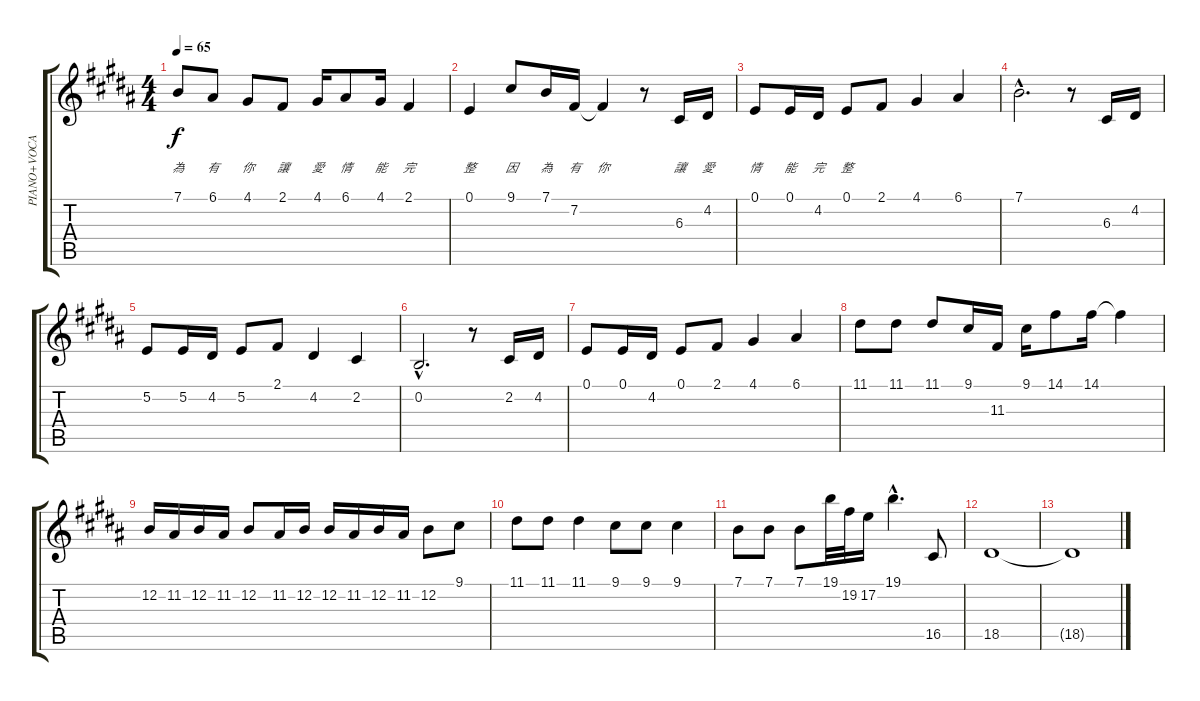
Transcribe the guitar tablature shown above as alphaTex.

\track ("PIANO+VOCAL" "PIANO+VOCA") {instrument brightacousticpiano}
\staff {score tabs}
\tuning (E4 B3 G3 D3 A2 E2) {hide}
\ts (4 4)
\tempo 65
\clef g2
\ks b
7.1.8{lyrics (0 "") lyrics (1 "") lyrics (2 "為") lyrics (3 "") lyrics (4 "") dy f} 6.1.8{lyrics (0 "") lyrics (1 "") lyrics (2 "有") lyrics (3 "") lyrics (4 "")} 4.1.8{lyrics (0 "") lyrics (1 "") lyrics (2 "你") lyrics (3 "") lyrics (4 "")} 2.1.8{lyrics (0 "") lyrics (1 "") lyrics (2 "讓") lyrics (3 "") lyrics (4 "")} 4.1.16{lyrics (0 "") lyrics (1 "") lyrics (2 "愛") lyrics (3 "") lyrics (4 "")} 6.1.8{lyrics (0 "") lyrics (1 "") lyrics (2 "情") lyrics (3 "") lyrics (4 "")} 4.1.16{lyrics (0 "") lyrics (1 "") lyrics (2 "能") lyrics (3 "") lyrics (4 "")} 2.1.4{lyrics (0 "") lyrics (1 "") lyrics (2 "完") lyrics (3 "") lyrics (4 "")} |
0.1.4{lyrics (0 "") lyrics (1 "") lyrics (2 "整") lyrics (3 "") lyrics (4 "")} 9.1.8{lyrics (0 "") lyrics (1 "") lyrics (2 "因") lyrics (3 "") lyrics (4 "")} 7.1.16{lyrics (0 "") lyrics (1 "") lyrics (2 "為") lyrics (3 "") lyrics (4 "")} 7.2.16{lyrics (0 "") lyrics (1 "") lyrics (2 "有") lyrics (3 "") lyrics (4 "")} 7.2{t}.4{lyrics (0 "") lyrics (1 "") lyrics (2 "你") lyrics (3 "") lyrics (4 "")} r.8 6.3.16{lyrics (0 "") lyrics (1 "") lyrics (2 "讓") lyrics (3 "") lyrics (4 "")} 4.2.16{lyrics (0 "") lyrics (1 "") lyrics (2 "愛") lyrics (3 "") lyrics (4 "")} |
0.1.8{lyrics (0 "") lyrics (1 "") lyrics (2 "情") lyrics (3 "") lyrics (4 "")} 0.1.16{lyrics (0 "") lyrics (1 "") lyrics (2 "能") lyrics (3 "") lyrics (4 "")} 4.2.16{lyrics (0 "") lyrics (1 "") lyrics (2 "完") lyrics (3 "") lyrics (4 "")} 0.1.8{lyrics (0 "") lyrics (1 "") lyrics (2 "整") lyrics (3 "") lyrics (4 "")} 2.1.8 4.1.4 6.1.4 |
7.1{hac}.2{d} r.8 6.3.16 4.2.16 |
5.2.8 5.2.16 4.2.16 5.2.8 2.1.8 4.2.4 2.2.4 |
0.2{hac}.2{d} r.8 2.2.16 4.2.16 |
0.1.8 0.1.16 4.2.16 0.1.8 2.1.8 4.1.4 6.1.4 |
11.1.8 11.1.8 11.1.8 9.1.16 11.3.16 9.1.16 14.1.8 14.1.16 14.1{t}.4 |
12.2.16 11.2.16 12.2.16 11.2.16 12.2.8 11.2.16 12.2.16 12.2.16 11.2.16 12.2.16 11.2.16 12.2.8 9.1.8 |
11.1.8 11.1.8 11.1.4 9.1.8 9.1.8 9.1.4 |
7.1.8 7.1.8 7.1.8 19.1.32 19.2.32 17.2.16 19.1{hac}.4{d} 16.5.8 |
18.5.1 |
18.5{t}.1
